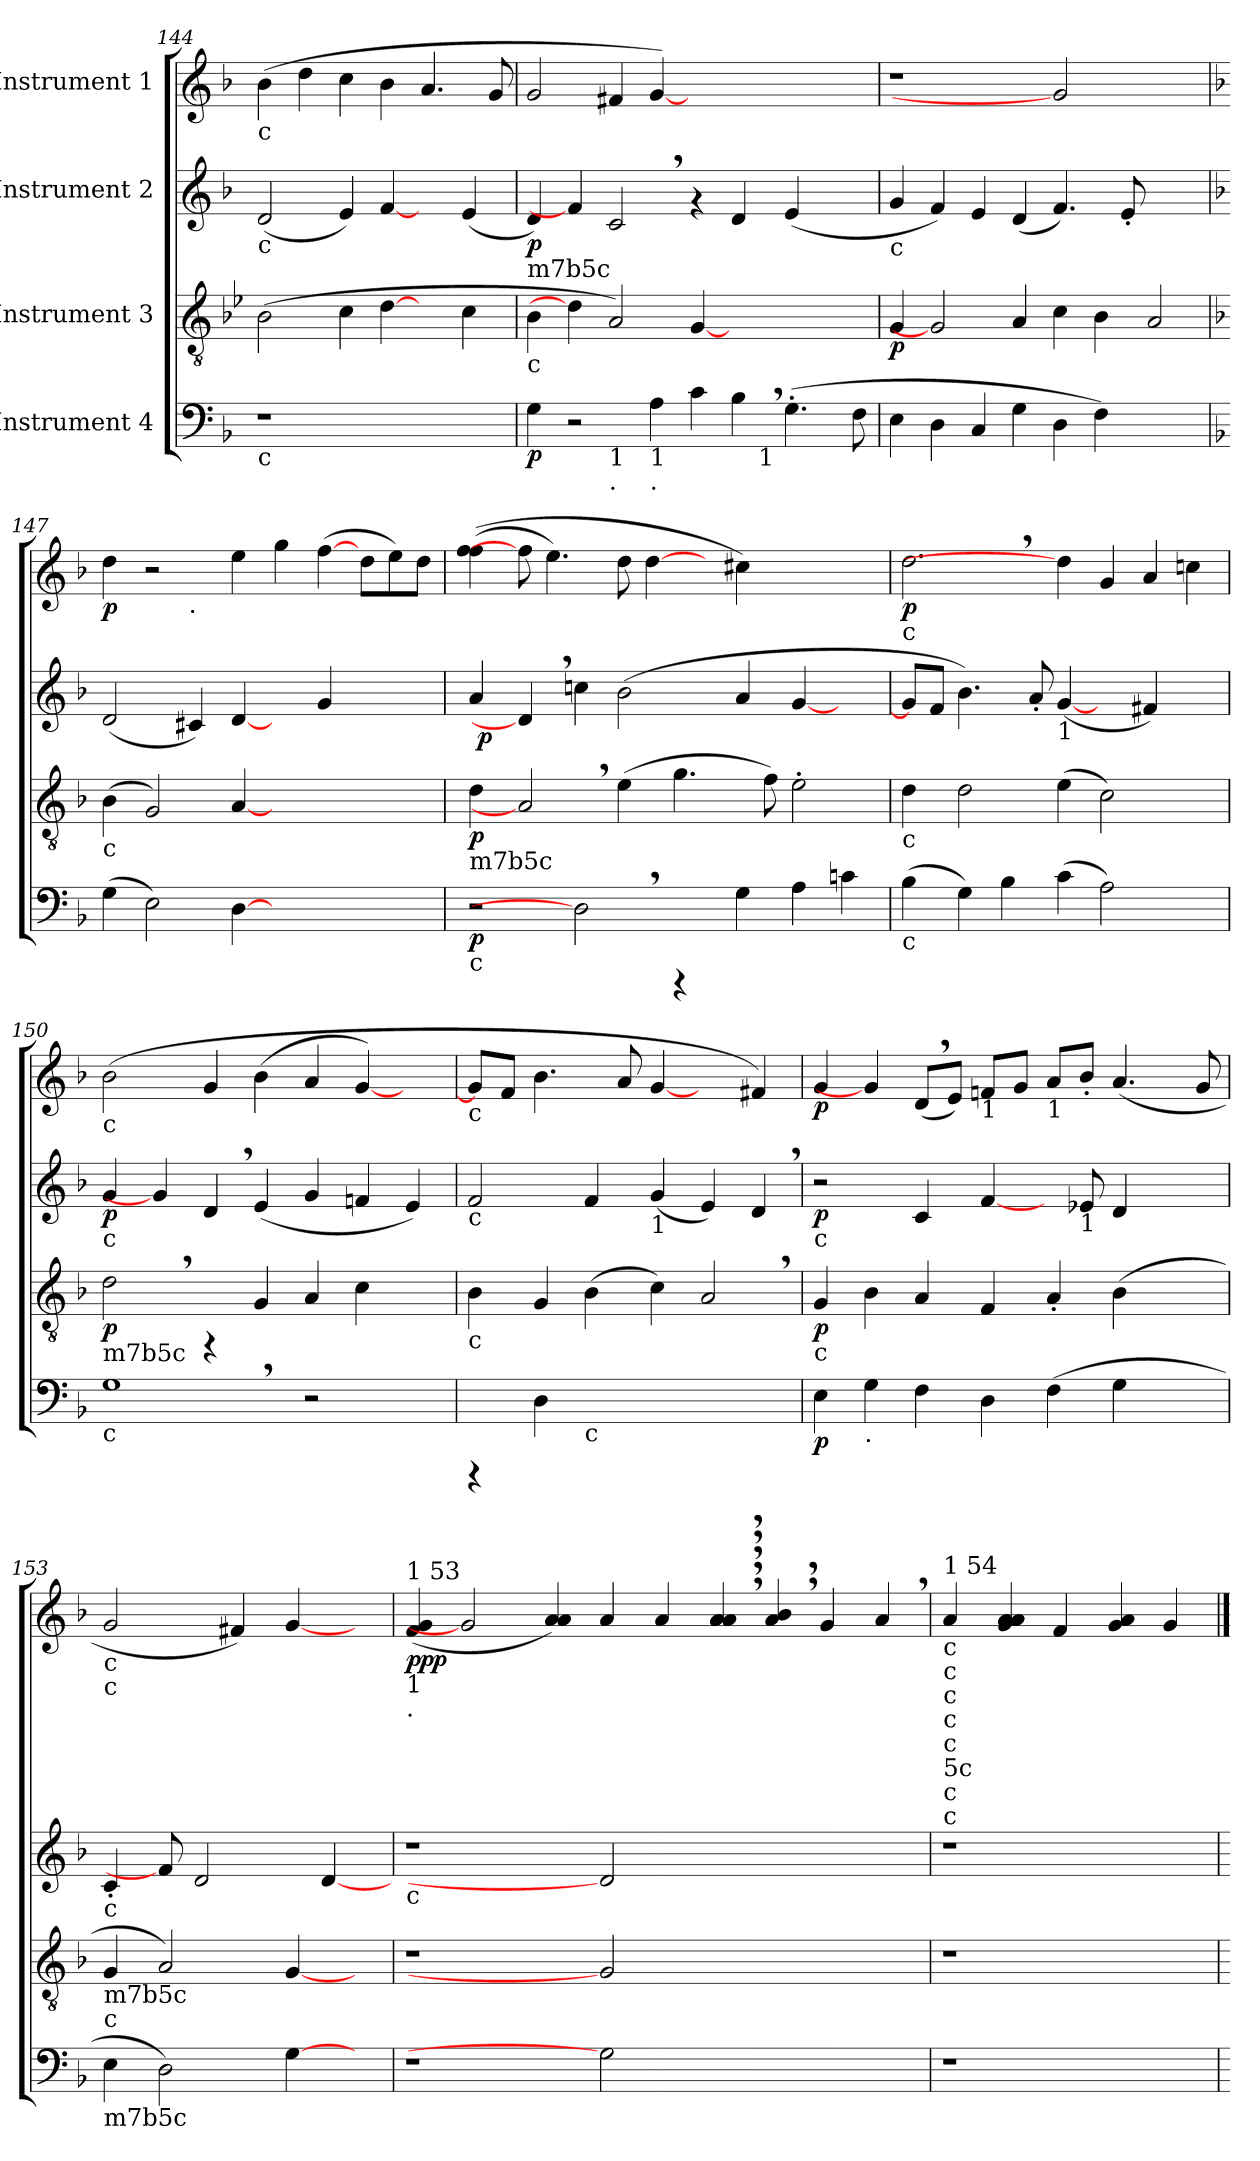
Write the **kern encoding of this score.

**kern	**dynam	**kern	**dynam	**kern	**dynam	**kern	**dynam
*part4	*part4	*part3	*part3	*part2	*part2	*part1	*part1
*staff4	*staff4	*staff3	*staff3	*staff2	*staff2	*staff1	*staff1
*I"Instrument 4	*	*I"Instrument 3	*	*I"Instrument 2	*	*I"Instrument 1	*
*clefF4	*	*clefGv2	*	*clefG2	*	*clefG2	*
*k[b-]	*	*k[b-e-]	*	*k[b-]	*	*k[b-]	*
*F:	*	*B-:	*	*F:	*	*F:	*
=144	=144	=144	=144	=144	=144	=144	=144
!	!	!	!	!	!	!LO:TX:b:t=c	!
!	!	!	!	!LO:TX:b:t=c	!	!	!
!LO:TX:b:t=c	!	!	!	!	!	!	!
1r	.	(>2B-\	.	(<2d/	.	(>4b-\	.
.	.	.	.	.	.	4dd\	.
.	.	4c\	.	4e/)	.	4cc\	.
.	.	[4d\	.	[4f/	.	4b-\	.
2ryy	.	4ryy	.	4ryy	.	4.a/	.
.	.	4c\	.	(<4e/	.	.	.
.	.	.	.	.	.	8g/	.
=145	=145	=145	=145	=145	=145	=145	=145
!	!	!	!	!LO:TX:b:t=m7b5c	!	!	!
!	!	!LO:TX:b:t=c	!	!	!	!	!
!	!LO:DY:b	!	!	!	!LO:DY:b	!	!
*^	*	*	*	*	*	*	*
*	*^	*	*	*	*	*	*	*
4G\	2ryy	1ryy	p	4B-\	.	4d/)	p	2g/	.
2r	.	.	.	4d\]	.	4f/]	.	.	.
!	!LO:TX:b:t=1	!	!	!	!	!	!	!	!
!	!LO:TX:b:t=.	!	!	!	!	!	!	!	!
.	1.ryy	.	.	2A/)	.	2c,</	.	4f#X/	.
!LO:TX:b:t=1	!	!	!	!	!	!	!	!	!
!LO:TX:b:t=.	!	!	!	!	!	!	!	!	!
4A\	.	.	.	.	.	.	.	[4g/)	.
4c\	.	4.ryy	.	[4G/	.	4rf	.	1ryy	.
4B-,>\	.	.	.	2.ryy	.	4d/	.	.	.
!	!	!LO:TX:b:t=1	!	!	!	!	!	!	!
.	.	2ryy	.	.	.	.	.	.	.
(>4.G'<\	.	.	.	.	.	(<4e/	.	.	.
.	.	.	.	.	.	4ryy	.	.	.
8F\	.	8ryy	.	.	.	.	.	.	.
=146	=146	=146	=146	=146	=146	=146	=146	=146	=146
!	!	!	!	!	!	!LO:TX:b:t=c	!	!	!
!LO:TX:b:t=c	!	!	!	!	!	!	!	!	!
!	!	!	!	!	!LO:DY:b	!	!	!	!
*v	*v	*v	*	*	*	*	*	*	*
4E\	.	4G/	p	4g/	.	1r	.
4D\	.	2G/]	.	4f/)	.	.	.
4C/	.	.	.	4e/	.	.	.
4G\	.	4A/	.	(<4d/	.	.	.
4D\	.	4c\	.	4.f/)	.	2g/]	.
4F\)	.	4B-\	.	.	.	.	.
.	.	.	.	8e'</	.	.	.
2ryy	.	2A/	.	2ryy	.	2ryy	.
!!LO:LB:g=z
=147	=147	=147	=147	=147	=147	=147	=147
*	*	*k[b-]	*	*	*	*	*
*	*	*F:	*	*	*	*	*
!	!	!	!	!	!	!LO:TX:a:t=1 46	!
!	!	!LO:TX:b:t=c	!	!	!	!	!
!	!	!	!	!	!	!	!LO:DY:b
*	*	*	*	*	*	*^	*
(>4G\	.	(>4B-\	.	(<2d/	.	4dd\	2ryy	p
2E\)	.	2G/)	.	.	.	2r	.	.
!	!	!	!	!	!	!	!LO:TX:b:t=.	!
.	.	.	.	4c#X/)	.	.	1ryy	.
[4D\	.	[4A/	.	[4d/	.	4ee\	.	.
2..ryy	.	2..ryy	.	4ryy	.	4gg\	.	.
.	.	.	.	4g/	.	(>[4ff\	.	.
.	.	.	.	4.ryy	.	8dd\L	4.ryy	.
.	.	.	.	.	.	8ee\)	.	.
.	.	.	.	.	.	8dd\J	.	.
=148	=148	=148	=148	=148	=148	=148	=148	=148
!	!	!	!	!	!	!LO:TX:b:t=c	!	!
!	!	!	!	!LO:TX:b:t=c	!	!	!	!
!	!	!	!	!LO:TX:b:t=c	!	!	!	!
!	!	!LO:TX:b:t=m7b5c	!	!	!	!	!	!
!LO:TX:b:t=c	!	!	!	!	!	!	!	!
!	!LO:DY:b	!	!LO:DY:b	!	!	!	!	!
*	*	*	*	*^	*	*v	*v	*
2r	p	4d\	p	4a/	64ryy	.	(>(<4ff\ 4ff\	.
!	!	!	!	!	!	!LO:DY:b	!	!
.	.	.	.	.	1ryy	p	.	.
.	.	2A,</]	.	4d,</]	.	.	8ff\]	.
.	.	.	.	.	.	.	4.ee\)	.
2D,<\]	.	.	.	4ccn\	.	.	.	.
.	.	(>4e\	.	(>2b-\	.	.	8dd\	.
.	.	.	.	.	.	.	[4dd\	.
4rCCC	.	4.g\	.	.	.	.	.	.
.	.	.	.	.	2ryy	.	.	.
.	.	.	.	.	.	.	8ryy	.
4G\	.	.	.	4a/	.	.	4cc#X\)	.
.	.	8f\)	.	.	.	.	.	.
4A\	.	2e'<\	.	[<4g/	.	.	2ryy	.
.	.	.	.	.	4ryy	.	.	.
4cn\	.	.	.	4ryy	.	.	.	.
.	.	.	.	.	8...ryy	.	.	.
=149	=149	=149	=149	=149	=149	=149	=149	=149
!	!	!	!	!	!	!	!LO:TX:b:t=c	!
!	!	!LO:TX:b:t=c	!	!	!	!	!	!
!LO:TX:b:t=c	!	!	!	!	!	!	!	!
!	!	!	!	!	!	!	!	!LO:DY:b
*	*	*	*	*v	*v	*	*	*
(>4B-\	.	4d\	.	8g/L]	.	2.dd,<\	p
.	.	.	.	8f/J	.	.	.
4G\)	.	2d\	.	4.b-\)	.	.	.
4B-\	.	.	.	.	.	.	.
.	.	.	.	8a'</	.	.	.
!	!	!	!	!LO:TX:b:t=1	!	!	!
(>4c\	.	(>4e\	.	(<[4g/	.	4dd\]	.
2A\)	.	2c\)	.	4ryy	.	4g/	.
.	.	.	.	4f#X/)	.	4a/	.
4ryy	.	4ryy	.	4ryy	.	4ccn\	.
=150	=150	=150	=150	=150	=150	=150	=150
!	!	!	!	!	!	!LO:TX:b:t=c	!
!	!	!	!	!LO:TX:b:t=c	!	!	!
!	!	!LO:TX:b:t=m7b5c	!	!	!	!	!
!LO:TX:b:t=c	!	!	!	!	!	!	!
!	!	!	!LO:DY:b	!	!LO:DY:b	!	!
1G,<	.	2d,<\	p	4g/	p	(<2b-\	.
.	.	.	.	4g/]	.	.	.
.	.	4rFF	.	4d,</	.	4g/	.
.	.	4G/	.	(<4e/	.	(>4b-\	.
2r	.	4A/	.	4g/	.	4a/	.
.	.	4c\	.	4fn/	.	[>4g/)	.
4ryy	.	4ryy	.	4e/)	.	4ryy	.
!!LO:PB:g=z
=151	=151	=151	=151	=151	=151	=151	=151
!	!	!	!	!	!	!LO:TX:b:t=c	!
!	!	!	!	!LO:TX:b:t=c	!	!	!
!	!	!LO:TX:b:t=c	!	!	!	!	!
4rCCC	.	4B-\	.	2f/	.	8g/L]	.
.	.	.	.	.	.	8f/J	.
4D\	.	4G/	.	.	.	4.b-\	.
!LO:TX:b:t=c	!	!	!	!	!	!	!
1ryy	.	(>4B-\	.	4f/	.	.	.
.	.	.	.	.	.	8a/	.
!	!	!	!	!LO:TX:b:t=1	!	!	!
.	.	4c\)	.	(<4g/	.	[4g/	.
.	.	2A,</	.	4e/)	.	4ryy	.
.	.	.	.	4d,</	.	4f#X/)	.
=152	=152	=152	=152	=152	=152	=152	=152
!	!	!	!	!LO:TX:b:t=c	!	!	!
!	!	!LO:TX:b:t=c	!	!	!	!	!
!	!LO:DY:b	!	!LO:DY:b	!	!LO:DY:b	!	!LO:DY:b
4E\	p	4G/	p	2r	p	4g/	p
!LO:TX:b:t=.	!	!	!	!	!	!	!
4G\	.	4B-\	.	.	.	4g/]	.
4F\	.	4A/	.	4c/	.	(<8d,</L	.
.	.	.	.	.	.	8e/J)	.
!	!	!	!	!	!	!LO:TX:b:t=1	!
4D\	.	4F/	.	[4f/	.	8fn/L	.
.	.	.	.	.	.	8g/J	.
!	!	!	!	!	!	!LO:TX:b:t=1	!
(>4F\	.	4A'</	.	8ryy	.	8a/L	.
!	!	!	!	!LO:TX:b:t=1	!	!	!
.	.	.	.	8e-X/	.	8b-'</J	.
4G\	.	(>4B-\	.	4d/	.	(<4.a/	.
4ryy	.	4ryy	.	4ryy	.	.	.
.	.	.	.	.	.	8g/	.
=153	=153	=153	=153	=153	=153	=153	=153
!	!	!	!	!	!	!LO:TX:b:t=c	!
!	!	!	!	!	!	!LO:TX:b:t=c	!
!	!	!	!	!LO:TX:b:t=c	!	!	!
!	!	!LO:TX:b:t=m7b5c	!	!	!	!	!
!	!	!LO:TX:b:t=c	!	!	!	!	!
!LO:TX:b:t=m7b5c	!	!	!	!	!	!	!
4E\	.	4G/	.	4c'</	.	2g/	.
2D\)	.	2A/)	.	8f/]	.	.	.
.	.	.	.	2d/	.	.	.
.	.	.	.	.	.	4f#X/)	.
[4G\	.	[4G/	.	.	.	[4g/	.
.	.	.	.	[4d/	.	.	.
8ryy	.	8ryy	.	.	.	8ryy	.
!!LO:LB:g=z
=154	=154	=154	=154	=154	=154	=154	=154
!	!	!	!	!	!	!LO:TX:a:t=1 53	!
!	!	!	!	!	!	!LO:TX:b:t=1	!
!	!	!	!	!	!	!LO:TX:b:t=.	!
!	!	!	!	!LO:TX:b:t=c	!	!	!
!	!	!	!	!	!	!	!LO:DY:b
!	!	!	!	!	!	!	!LO:DY:n=1:b
!	!	!	!	!	!	!	!LO:DY:n=2:b
1r	.	1r	.	1r	.	(<4f/ 4g/	p p p
.	.	.	.	.	.	2g/]	.
.	.	.	.	.	.	4a/ 4a/)	.
2G\]	.	2G/]	.	2d/]	.	4a/	.
.	.	.	.	.	.	4a/	.
1ryy	.	1ryy	.	1ryy	.	4a/,< 4a/,< 4a/,< 4a/,< 4a/,<	.
.	.	.	.	.	.	4b-/,< 4a/,<	.
.	.	.	.	.	.	4g/	.
.	.	.	.	.	.	4a,</	.
!!LO:LB:g=z
=155	=155	=155	=155	=155	=155	=155	=155
!	!	!	!	!	!	!LO:TX:a:t=1 54	!
!	!	!	!	!	!	!LO:TX:b:t=c	!
!	!	!	!	!	!	!LO:TX:b:t=c	!
!	!	!	!	!	!	!LO:TX:b:t=c	!
!	!	!	!	!	!	!LO:TX:b:t=c	!
!	!	!	!	!	!	!LO:TX:b:t=c	!
!	!	!	!	!	!	!LO:TX:b:t=5c	!
!	!	!	!	!	!	!LO:TX:b:t=c	!
!	!	!	!	!	!	!LO:TX:b:t=c	!
1r	.	1r	.	1r	.	4a/	.
.	.	.	.	.	.	4a/ 4a/ 4a/ 4a/ 4a/ 4a/ 4g/	.
.	.	.	.	.	.	4f/	.
.	.	.	.	.	.	(<4g/ 4a/	.
4ryy	.	4ryy	.	4ryy	.	4g/	.
=	==	=	==	=	==	==	==
*-	*-	*-	*-	*-	*-	*-	*-
